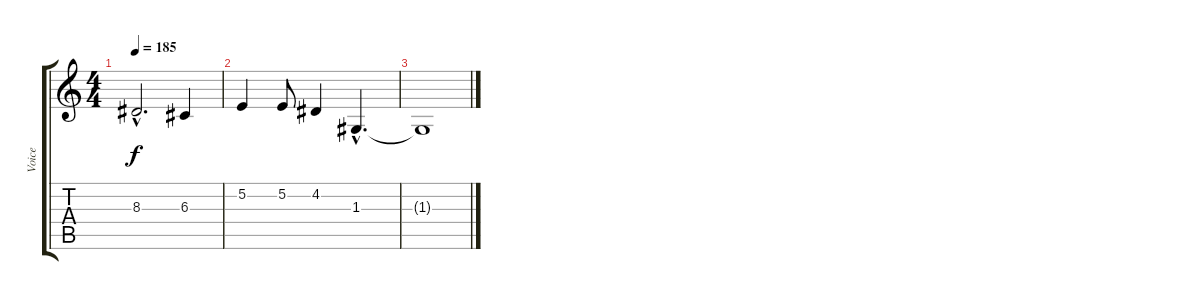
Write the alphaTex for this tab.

\track ("Voice" "Voice") {instrument electricpiano1}
\staff {score tabs}
\tuning (E4 B3 G3 D3 A2 E2) {hide}
\ts (4 4)
\tempo 185
\clef g2
\ks c
8.3{hac t}.2{d dy f} 6.3.4 |
5.2.4 5.2.8 4.2.4 1.3{hac}.4{d} |
1.3{t}.1
